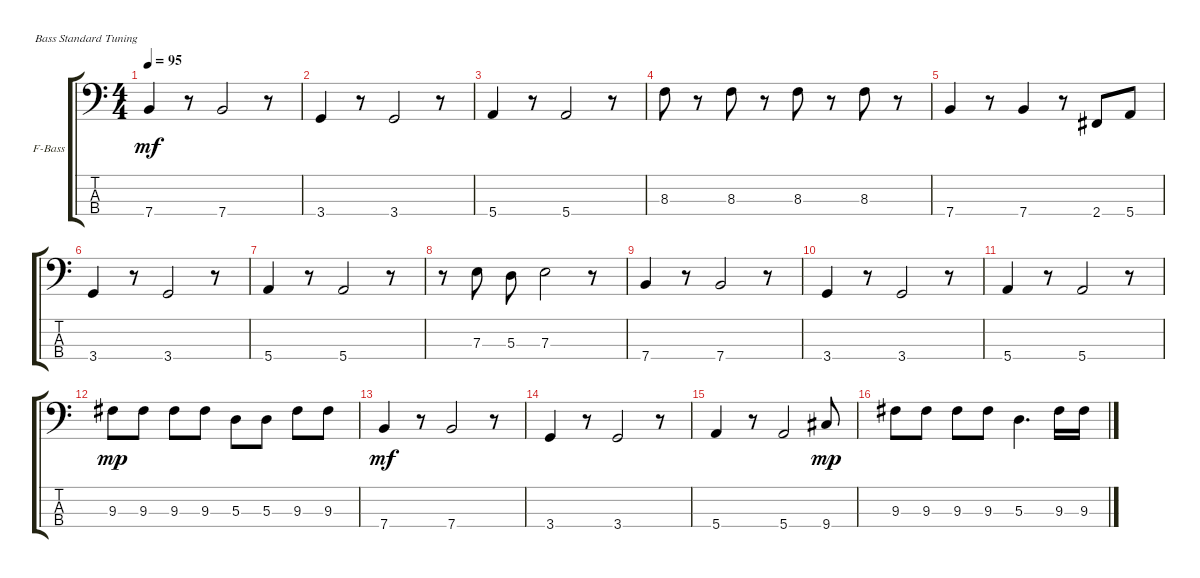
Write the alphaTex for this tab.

\defaultSystemsLayout 4
\bracketExtendMode groupsimilarinstruments
\firstSystemTrackNameOrientation horizontal
\otherSystemsTrackNameOrientation horizontal
\track ("Bass" "F-Bass") {instrument fretlessbass}
\staff {score tabs}
\tuning (G2 D2 A1 E1)
\ts (4 4)
\tempo 95
\clef f4
\scale
0.333333
\ks c
7.4.4{dy mf} r.8 7.4.2 r.8 |
\scale
0.333333 3.4.4 r.8 3.4.2 r.8 |
\scale
0.333333 5.4.4 r.8 5.4.2 r.8 |
\scale
0.333333 8.3.8 r.8 8.3.8 r.8 8.3.8 r.8 8.3.8 r.8 |
\scale
0.333333 7.4.4 r.8 7.4.4 r.8 2.4.8 5.4.8 |
\scale
0.333333 3.4.4 r.8 3.4.2 r.8 |
\scale
0.333333 5.4.4 r.8 5.4.2 r.8 |
\scale
0.333333 r.8 7.3.8 5.3.8 7.3.2 r.8 |
\scale
0.333333 7.4.4 r.8 7.4.2 r.8 |
\scale
0.333333 3.4.4 r.8 3.4.2 r.8 |
\scale
0.333333 5.4.4 r.8 5.4.2 r.8 |
\scale
0.333333 9.3.8{dy mp} 9.3.8 9.3.8 9.3.8 5.3.8 5.3.8 9.3.8 9.3.8 |
\scale
0.333333 7.4.4{dy mf} r.8 7.4.2 r.8 |
\scale
0.333333 3.4.4 r.8 3.4.2 r.8 |
\scale
0.333333 5.4.4 r.8 5.4.2 9.4.8{dy mp} |
\scale
0.333333 9.3.8 9.3.8 9.3.8 9.3.8 5.3.4{d} 9.3.16 9.3.16
